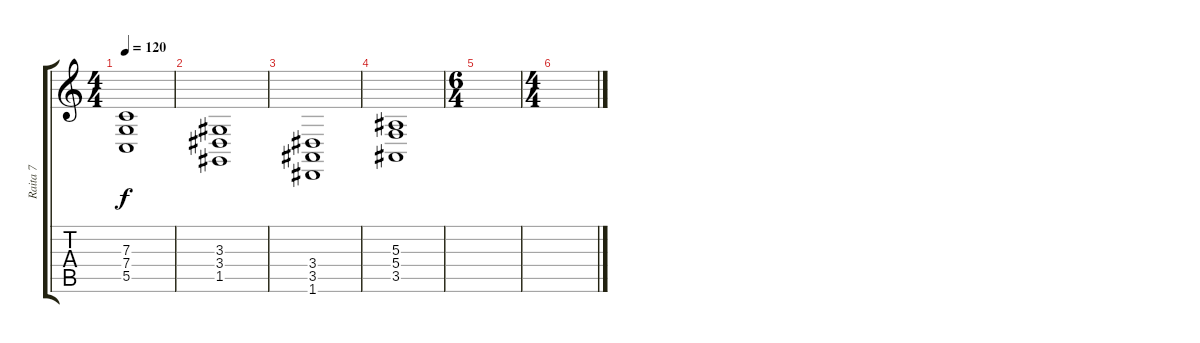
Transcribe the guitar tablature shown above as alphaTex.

\track ("Raita 7" "Raita 7") {instrument choiraahs}
\staff {score tabs}
\tuning (D4 A3 F3 C3 G2 D2) {hide}
\ts (4 4)
\tempo 120
\clef g2
\ks c
(7.3 7.4 5.5).1{dy f} |
(3.3 3.4 1.5).1 |
(3.4 3.5 1.6).1 |
(5.3 5.4 3.5).1 |
\ts (6 4)
|
\ts (4 4)
